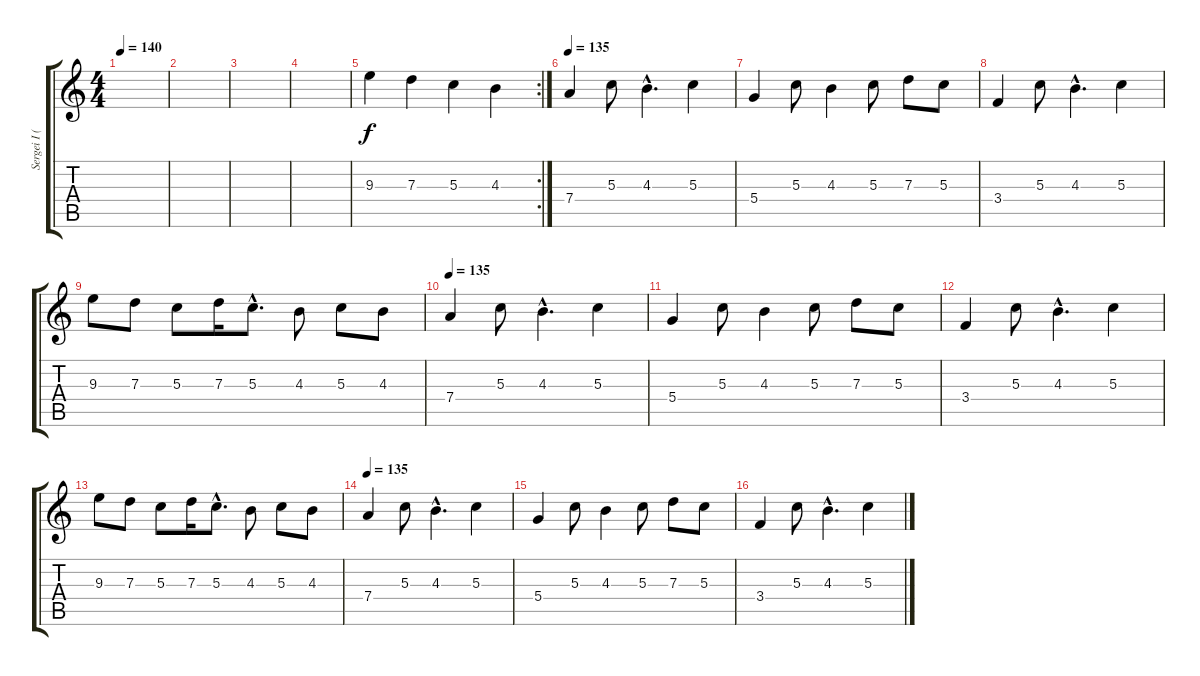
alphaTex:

\track ("Sergei I (Focus-Guitar)" "Sergei I (") {instrument overdrivenguitar}
\staff {score tabs}
\tuning (E4 B3 G3 D3 A2 E2) {hide}
\ts (4 4)
\tempo 140
\clef g2
\ks c
|
|
|
|
\rc 2
9.3.4 7.3.4 5.3.4 4.3.4 |
\tempo 135
7.4.4 5.3.8 4.3{hac}.4{d} 5.3.4 |
5.4.4 5.3.8 4.3.4 5.3.8 7.3.8 5.3.8 |
3.4.4 5.3.8 4.3{hac}.4{d} 5.3.4 |
9.3.8 7.3.8 5.3.8 7.3.16 5.3{hac}.8{d} 4.3.8 5.3.8 4.3.8 |
\tempo 135
7.4.4 5.3.8 4.3{hac}.4{d} 5.3.4 |
5.4.4 5.3.8 4.3.4 5.3.8 7.3.8 5.3.8 |
3.4.4 5.3.8 4.3{hac}.4{d} 5.3.4 |
9.3.8 7.3.8 5.3.8 7.3.16 5.3{hac}.8{d} 4.3.8 5.3.8 4.3.8 |
\tempo 135
7.4.4 5.3.8 4.3{hac}.4{d} 5.3.4 |
5.4.4 5.3.8 4.3.4 5.3.8 7.3.8 5.3.8 |
3.4.4 5.3.8 4.3{hac}.4{d} 5.3.4
